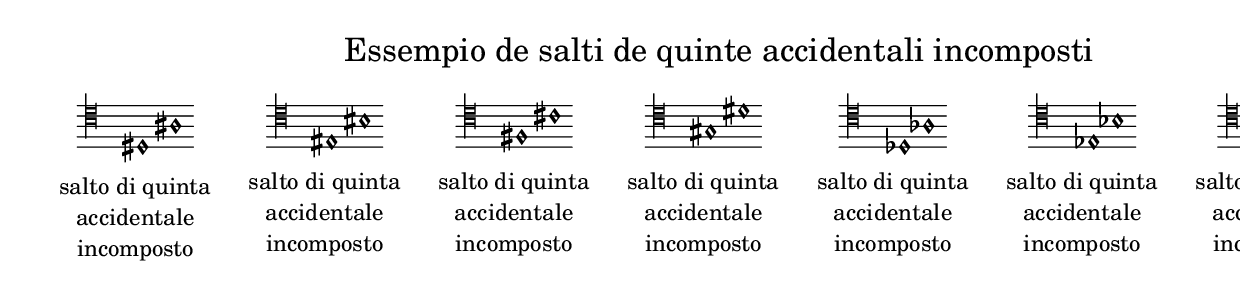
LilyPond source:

\version "2.22.2"

% Auto generated file

\header {
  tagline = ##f
}

dot = {
   \once \override Script.add-stem-support = ##f
   \once \override Script.toward-stem-shift = 0
   \once \override Script.skyline-horizontal-padding = 0
   \once \override Script.direction = 1
   \once \override Script.font-size = 1
}

\markup {
  \center-column {
    \line {
      \center-align
      \fontsize#3 { \concat { \normal-text "Essempio de salti de quinte accidentali incomposti"} }
    }
    \null
    \line {
      \center-column {

        \line {
          \score {
            <<
              \new Staff \with { instrumentName = ""} {
                \override Staff.TimeSignature.stencil = ##f
                \override Staff.NoteHead.style = #'baroque
                \accidentalStyle Score.forget
                \override Rest.style = #'mensural
                \override NoteHead.style = #'petrucci
                \cadenzaOn
                \clef "mensural-c4"
                \key c #`((0 . ,NATURAL) (1 . ,NATURAL) (2 . ,NATURAL)
                          (3 . ,NATURAL) (4 . ,NATURAL) (5 . ,NATURAL)
                          (6 . ,NATURAL))  dis1   ais1  
                \cadenzaOff
              }
            >>
            \layout {
              \context {
                \Score
                \override SpacingSpanner.common-shortest-duration = #(ly:make-moment 1)
              }
            }
          }
        }
        \null
        \line {
          \left-align {  \normal-text "salto di quinta" }
        }
        \line {
          \left-align {  \normal-text "accidentale" }
        }
        \line {
          \left-align {  \normal-text "incomposto" }
        }

      }
      \hspace #3 
      \center-column {

        \line {
          \score {
            <<
              \new Staff \with { instrumentName = ""} {
                \override Staff.TimeSignature.stencil = ##f
                \override Staff.NoteHead.style = #'baroque
                \accidentalStyle Score.forget
                \override Rest.style = #'mensural
                \override NoteHead.style = #'petrucci
                \cadenzaOn
                \clef "mensural-c4"
                \key c #`((0 . ,NATURAL) (1 . ,NATURAL) (2 . ,NATURAL)
                          (3 . ,NATURAL) (4 . ,NATURAL) (5 . ,NATURAL)
                          (6 . ,NATURAL))  eis1   bis1  
                \cadenzaOff
              }
            >>
            \layout {
              \context {
                \Score
                \override SpacingSpanner.common-shortest-duration = #(ly:make-moment 1)
              }
            }
          }
        }
        \null
        \line {
          \left-align {  \normal-text "salto di quinta" }
        }
        \line {
          \left-align {  \normal-text "accidentale" }
        }
        \line {
          \left-align {  \normal-text "incomposto" }
        }

      }
      \hspace #3 
      \center-column {

        \line {
          \score {
            <<
              \new Staff \with { instrumentName = ""} {
                \override Staff.TimeSignature.stencil = ##f
                \override Staff.NoteHead.style = #'baroque
                \accidentalStyle Score.forget
                \override Rest.style = #'mensural
                \override NoteHead.style = #'petrucci
                \cadenzaOn
                \clef "mensural-c4"
                \key c #`((0 . ,NATURAL) (1 . ,NATURAL) (2 . ,NATURAL)
                          (3 . ,NATURAL) (4 . ,NATURAL) (5 . ,NATURAL)
                          (6 . ,NATURAL))  fis1   cis'1  
                \cadenzaOff
              }
            >>
            \layout {
              \context {
                \Score
                \override SpacingSpanner.common-shortest-duration = #(ly:make-moment 1)
              }
            }
          }
        }
        \null
        \line {
          \left-align {  \normal-text "salto di quinta" }
        }
        \line {
          \left-align {  \normal-text "accidentale" }
        }
        \line {
          \left-align {  \normal-text "incomposto" }
        }

      }
      \hspace #3 
      \center-column {

        \line {
          \score {
            <<
              \new Staff \with { instrumentName = ""} {
                \override Staff.TimeSignature.stencil = ##f
                \override Staff.NoteHead.style = #'baroque
                \accidentalStyle Score.forget
                \override Rest.style = #'mensural
                \override NoteHead.style = #'petrucci
                \cadenzaOn
                \clef "mensural-c4"
                \key c #`((0 . ,NATURAL) (1 . ,NATURAL) (2 . ,NATURAL)
                          (3 . ,NATURAL) (4 . ,NATURAL) (5 . ,NATURAL)
                          (6 . ,NATURAL))  gis1   dis'1  
                \cadenzaOff
              }
            >>
            \layout {
              \context {
                \Score
                \override SpacingSpanner.common-shortest-duration = #(ly:make-moment 1)
              }
            }
          }
        }
        \null
        \line {
          \left-align {  \normal-text "salto di quinta" }
        }
        \line {
          \left-align {  \normal-text "accidentale" }
        }
        \line {
          \left-align {  \normal-text "incomposto" }
        }

      }
      \hspace #3 
      \center-column {

        \line {
          \score {
            <<
              \new Staff \with { instrumentName = ""} {
                \override Staff.TimeSignature.stencil = ##f
                \override Staff.NoteHead.style = #'baroque
                \accidentalStyle Score.forget
                \override Rest.style = #'mensural
                \override NoteHead.style = #'petrucci
                \cadenzaOn
                \clef "mensural-c4"
                \key c #`((0 . ,NATURAL) (1 . ,NATURAL) (2 . ,NATURAL)
                          (3 . ,NATURAL) (4 . ,NATURAL) (5 . ,NATURAL)
                          (6 . ,NATURAL))  des1   as1  
                \cadenzaOff
              }
            >>
            \layout {
              \context {
                \Score
                \override SpacingSpanner.common-shortest-duration = #(ly:make-moment 1)
              }
            }
          }
        }
        \null
        \line {
          \left-align {  \normal-text "salto di quinta" }
        }
        \line {
          \left-align {  \normal-text "accidentale" }
        }
        \line {
          \left-align {  \normal-text "incomposto" }
        }

      }
      \hspace #3 
      \center-column {

        \line {
          \score {
            <<
              \new Staff \with { instrumentName = ""} {
                \override Staff.TimeSignature.stencil = ##f
                \override Staff.NoteHead.style = #'baroque
                \accidentalStyle Score.forget
                \override Rest.style = #'mensural
                \override NoteHead.style = #'petrucci
                \cadenzaOn
                \clef "mensural-c4"
                \key c #`((0 . ,NATURAL) (1 . ,NATURAL) (2 . ,NATURAL)
                          (3 . ,NATURAL) (4 . ,NATURAL) (5 . ,NATURAL)
                          (6 . ,NATURAL))  es1   bes1  
                \cadenzaOff
              }
            >>
            \layout {
              \context {
                \Score
                \override SpacingSpanner.common-shortest-duration = #(ly:make-moment 1)
              }
            }
          }
        }
        \null
        \line {
          \left-align {  \normal-text "salto di quinta" }
        }
        \line {
          \left-align {  \normal-text "accidentale" }
        }
        \line {
          \left-align {  \normal-text "incomposto" }
        }

      }
      \hspace #3 
      \center-column {

        \line {
          \score {
            <<
              \new Staff \with { instrumentName = ""} {
                \override Staff.TimeSignature.stencil = ##f
                \override Staff.NoteHead.style = #'baroque
                \accidentalStyle Score.forget
                \override Rest.style = #'mensural
                \override NoteHead.style = #'petrucci
                \cadenzaOn
                \clef "mensural-c4"
                \key c #`((0 . ,NATURAL) (1 . ,NATURAL) (2 . ,NATURAL)
                          (3 . ,NATURAL) (4 . ,NATURAL) (5 . ,NATURAL)
                          (6 . ,NATURAL))  ges1   des'1  
                \cadenzaOff
              }
            >>
            \layout {
              \context {
                \Score
                \override SpacingSpanner.common-shortest-duration = #(ly:make-moment 1)
              }
            }
          }
        }
        \null
        \line {
          \left-align {  \normal-text "salto di quinta" }
        }
        \line {
          \left-align {  \normal-text "accidentale" }
        }
        \line {
          \left-align {  \normal-text "incomposto" }
        }

      }
      \hspace #3 

    }
  }
}